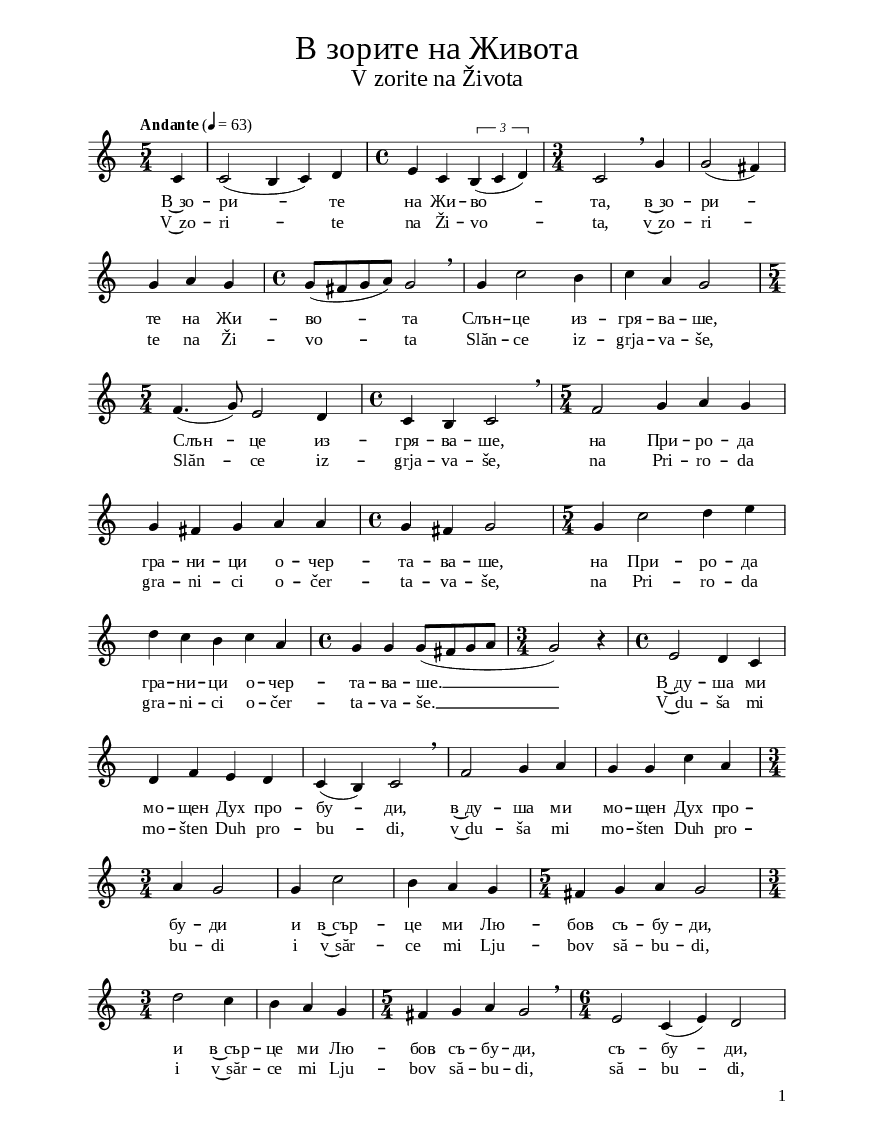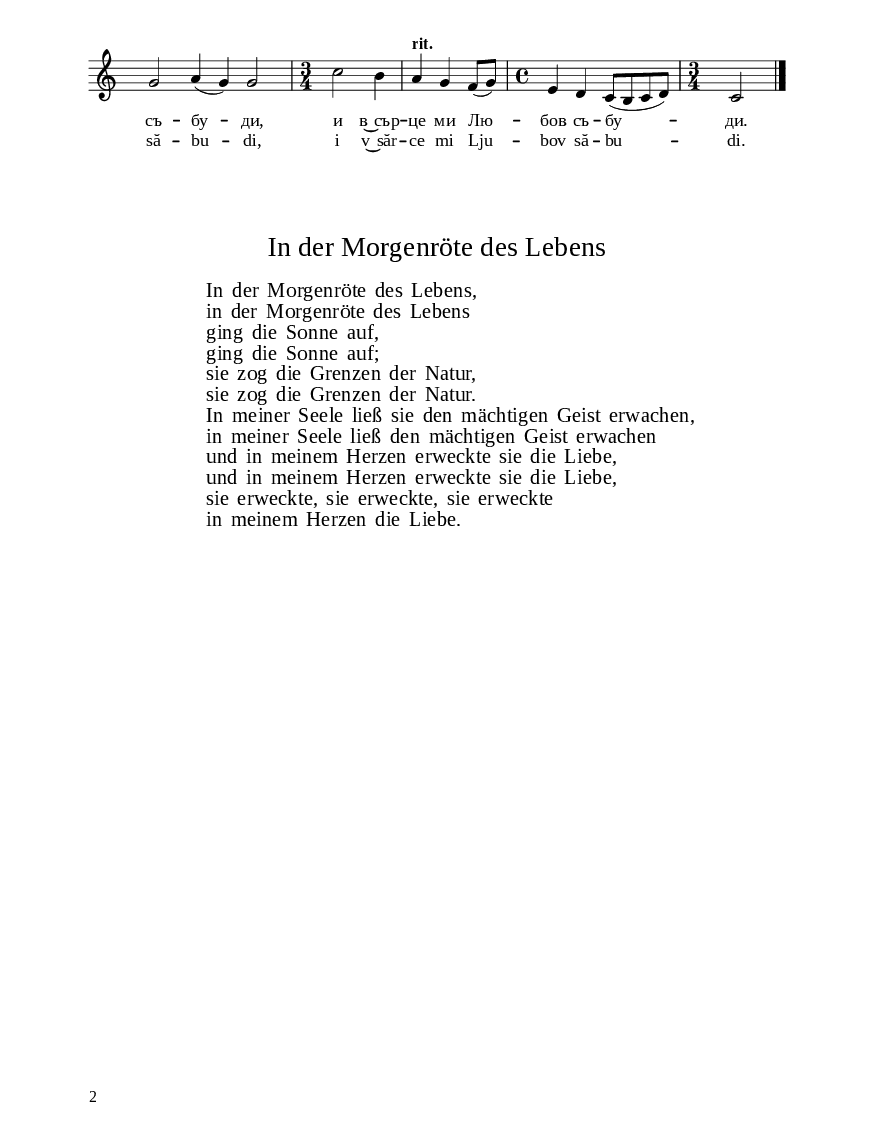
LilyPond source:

\version "2.24.2"

% include paper part and global functions
\include "include/globals.ily"

\bookpart {
  \label #'ref081
  \tocItem \markup "В зорите на Живота – V zorite na Života "
  \include "include/bookpart-paper.ily"
  \score {
    \include "include/score-layout.ily"

    \new Voice \absolute {
      \clef treble
      \key c \major
      \time 5/4
      \tempoFunc "Andante" 4 "63"

      \partial 4

      c '4 | c'2 ( b4 c' ) d' |\time 4/4  e'4 c' \times 2/3 { b4 ( c'4 d' ) }

      \time 3/4  c'2 \breathe g'4 |g'2 ( fis'4 ) | \break

      g'4 a' g' | \time 4/4  g'8 ( fis' g' a' ) g'2 \breathe g'4 c''2 b'4 | c''4 a' g'2 | \break

      \time 5/4  f'4. ( g'8 ) e'2 d'4 |\time 4/4  c'4 b c'2 \breathe | \time 5/4  f'2 g'4 a' g' | \break

      g'4 fis' g' a' a' | \time 4/4  g'4 fis' g'2 | \time 5/4  g'4 c''2 d''4 e'' | \break

      d''4 c'' b' c'' a' | \time 4/4  g'4 g' g'8 ( fis' g' a' | \time 3/4  g'2 ) r4 | \time 4/4  e'2 d'4 c' | \break

      d'4 f' e' d' | c'4 ( b ) c'2 \breathe | f'2 g'4 a' | g'4 g' c'' a' | \break

      \time 3/4  a'4 g'2 | g'4 c''2 | b'4 a' g'4 \time 5/4 fis' g' a' g'2 | \time 3/4 

      d''2 c''4 | b' a' g'4 | \time 5/4 fis' g' a' g'2 \breathe | \time 6/4 e'2 c'4 ( e' ) d'2 | \break

      g'2 a'4 ( g' ) g'2 | \time 3/4  c''2 b'4 \tempo "rit." | a' g' f'8 ( g' ) | \time 4/4 e'4 d' c'8 ( b c' d' ) | \time 3/4  c'2 \bar "|."
    }

    \addlyrics {
      В~зо -- ри --
      те на Жи -- во -- та, в~зо -- ри -- те на Жи --
      во -- та Слън -- це из -- гря -- ва -- ше, Слън --
      це из -- гря -- ва -- ше, на При -- ро -- да гра
      -- ни -- ци о -- чер -- та -- ва -- ше, на При --
      ро -- да гра -- ни -- ци о -- чер -- та -- ва --
      ше. __ В~ду -- ша ми мо -- щен Дух про -- бу --
      ди,  в~ду -- ша ми мо -- щен Дух про -- бу --
      ди и в~сър -- це ми Лю -- бов съ -- бу -- ди,
      и в~сър -- це ми Лю -- бов съ -- бу -- ди, съ --
      бу -- ди, съ -- бу -- ди, и в~сър -- це ми Лю --
      бов съ -- бу -- ди.}
      \addlyrics {
        V~zo -- ri --
        te na Ži -- vo -- ta, v~zo -- ri -- te na Ži --
        vo -- ta Slăn -- ce iz -- grja -- va -- še, Slăn --
        ce iz -- grja -- va -- še, na Pri -- ro -- da gra
        -- ni -- ci o -- čer -- ta -- va -- še, na Pri --
        ro -- da gra -- ni -- ci o -- čer -- ta -- va --
        še. __ V~du -- ša mi mo -- šten Duh pro -- bu --
        di,  v~du -- ša mi mo -- šten Duh pro -- bu --
        di i v~săr -- ce mi Lju -- bov să -- bu -- di,
        i v~săr -- ce mi Lju -- bov să -- bu -- di, să --
        bu -- di, să -- bu -- di, i v~săr -- ce mi Lju --
        bov să -- bu -- di.}

        \header {
          title = \titleFunc "В зорите на Живота" "V zorite na Života"
        }

        \midi{}

      } % score

      \markup \empty-two


      % include foreign translation(s) of the song
      \version "2.24.2"

\markup \fill-line { \fontsize #deTitleFontSize "In der Morgenröte des Lebens" }
\markup \null
\markup \null
\markup \fontsize #deCoupletFontSize {
  \hspace #10
  \override #`(baseline-skip . ,deCoupletBaselineSkip)

  \column {
    \line { " " In der Morgenröte des Lebens,}

    \line { " " in der Morgenröte des Lebens}

    \line { " " ging die Sonne auf, }

    \line { " " ging die Sonne auf; }

    \line { " " sie zog die Grenzen der Natur, }

    \line { " " sie zog die Grenzen der Natur. }

    \line { " " In meiner Seele ließ sie den mächtigen Geist erwachen, }

    \line { " " in meiner Seele ließ den mächtigen Geist erwachen }

    \line { " " und in meinem Herzen erweckte sie die Liebe, }

    \line { " " und in meinem Herzen erweckte sie die Liebe, }

    \line { " " sie erweckte, sie erweckte, sie erweckte }

    \line { " "  in meinem Herzen die Liebe.  }


  }


}


    } % bookpart
